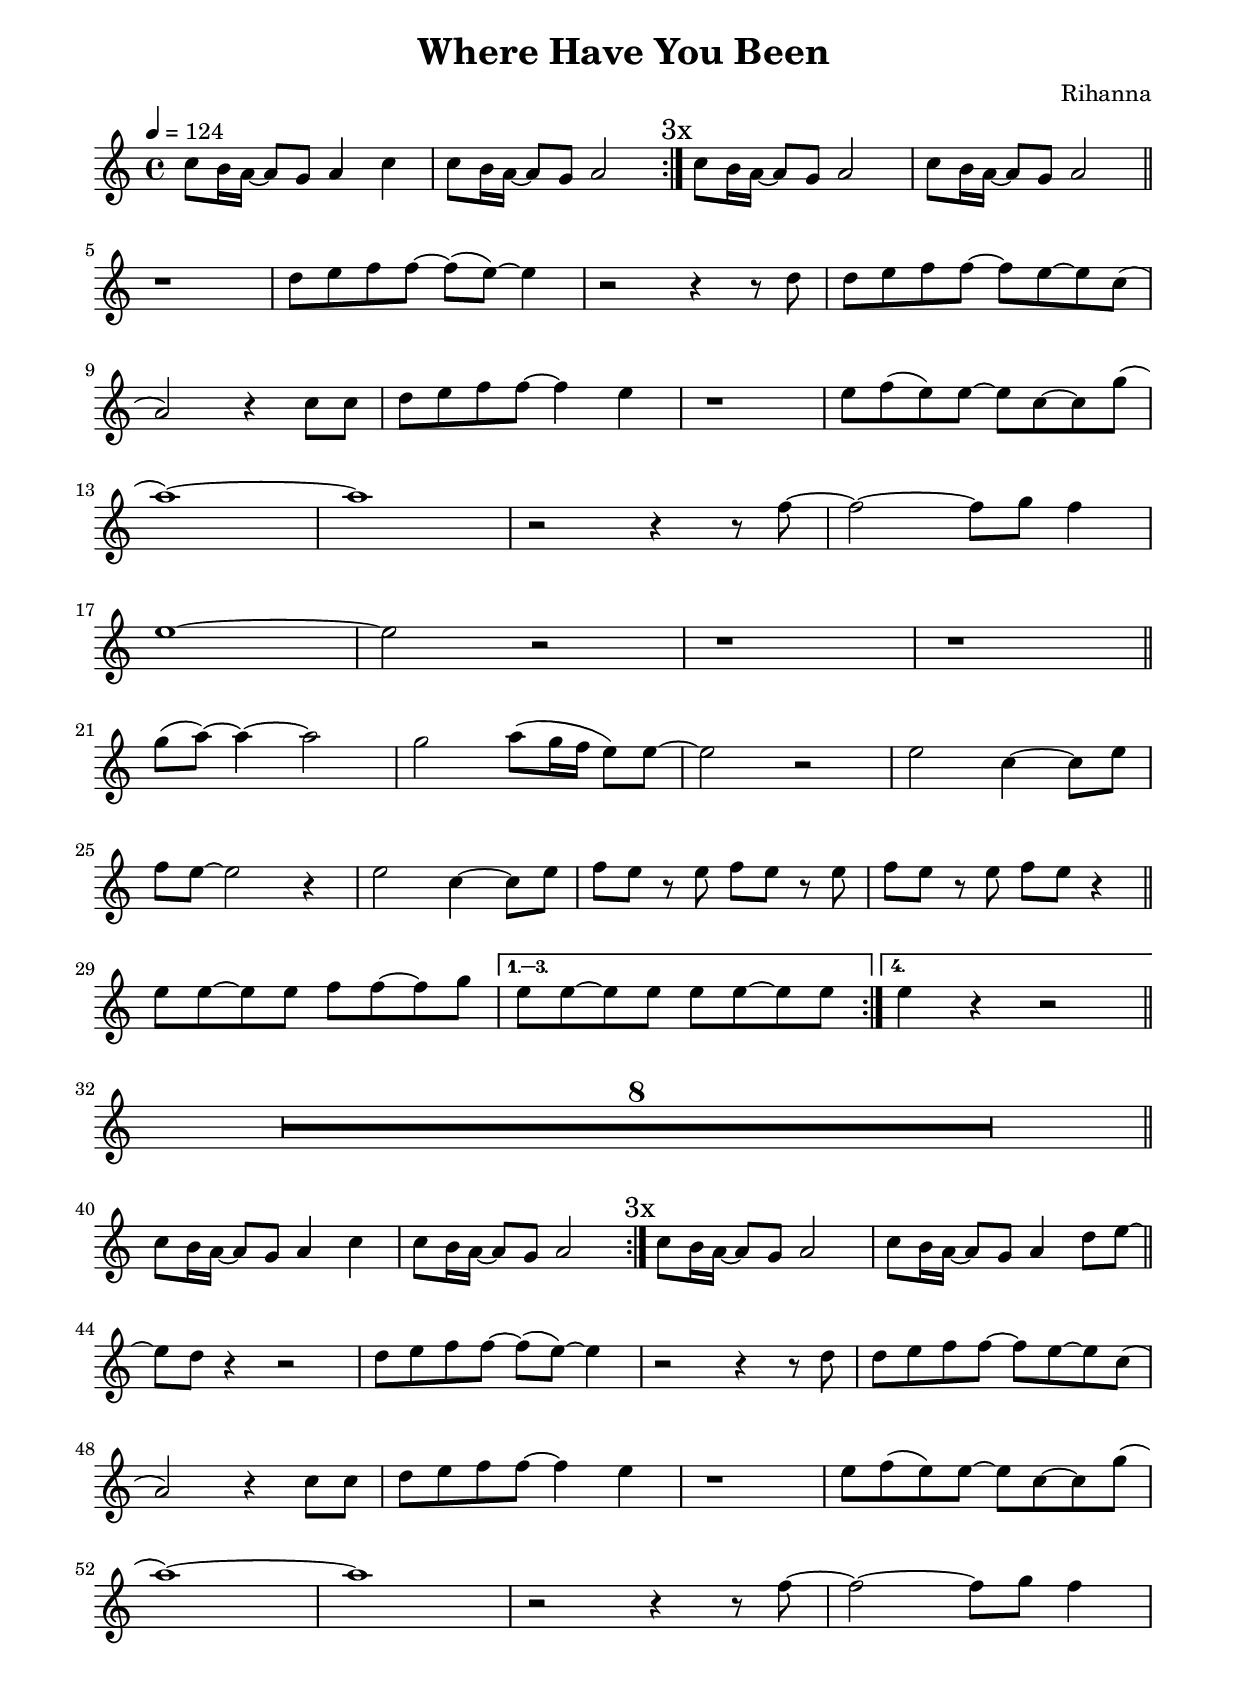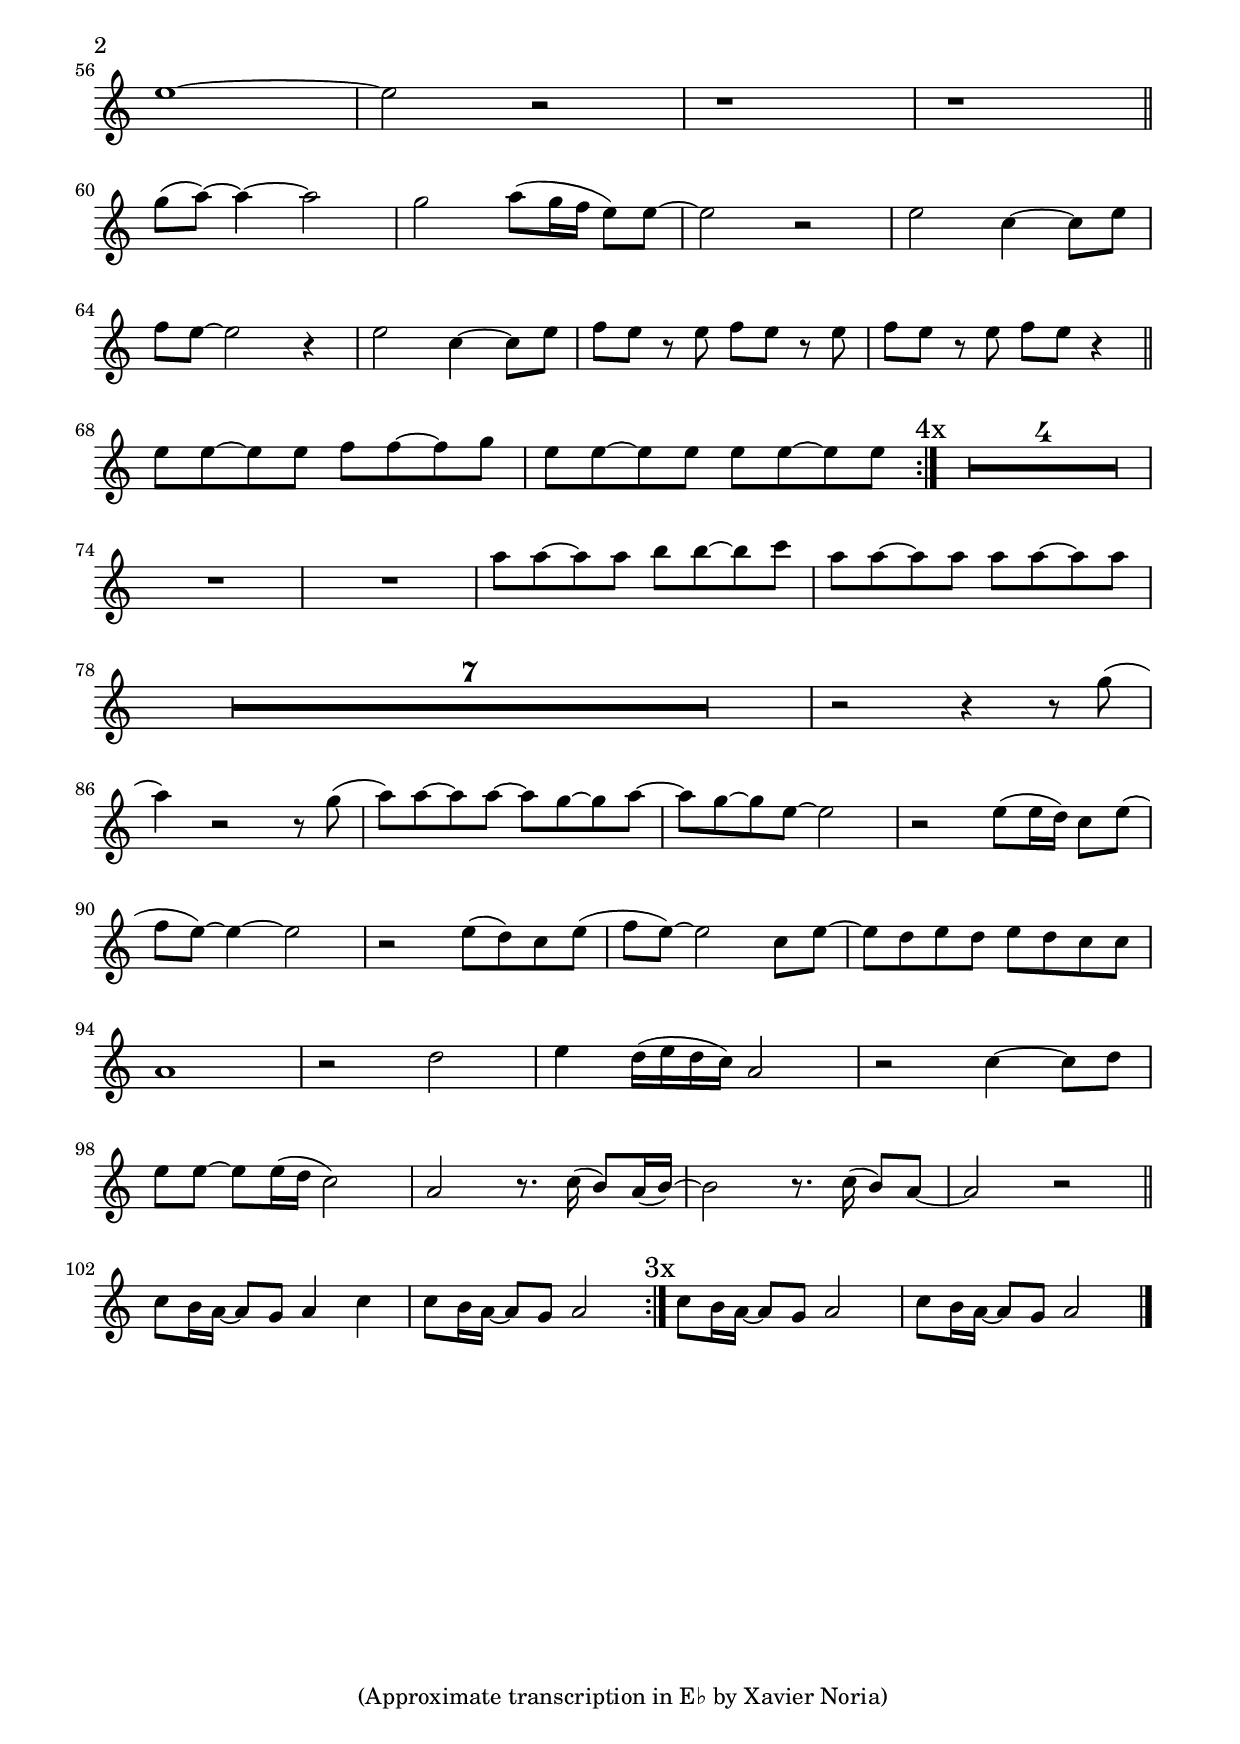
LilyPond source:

\version "2.16.2"

\include "../shared/common.ly"

phraseA = { c8 b16 a16 ~ a8 g8 a2 }

\header {
  title    = "Where Have You Been"
  composer = "Rihanna"
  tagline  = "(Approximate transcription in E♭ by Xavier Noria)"
}

melody = \relative c'' {
  \clef treble
  \key a \minor
  \time 4/4
  \tempo 4 = 124

  \repeat volta 3 {
    c8 b16 a16 ~ a8 g8 a4 c4 | \noBreak
    \phraseA | \noBreak
    \mark \markup {"3x"}
  }
  \phraseA | \noBreak
  \phraseA | \bar "||" \break

  r1 |
  d8 e8 f8 f8 ~ f8( e8) ~ e4 |
  r2 r4 r8 d8 |
  d8 e8 f8 f8 ~ f8 e8 ~ e8 c8( | \break

  a2) r4 c8 c8 |
  d8 e8 f8 f8 ~ f4 e4 |
  r1 |
  e8 f8( e8) e8 ~ e8 c8 ~ c8 g'8( | \break

  a1) ~ |
  a1 |
  r2 r4 r8 f8 ~ |
  f2 ~ f8 g8 f4 | \break

  e1 ~ |
  e2 r2 |
  r1 |
  r1 \bar "||" \break

  g8( a8) ~ a4 ~ a2 |
  g2 a8( g16 f16 e8) e8 ~ |
  e2 r2 |
  e2 c4 ~ c8 e8 | \break

  f8 e8 ~ e2 r4 |
  e2 c4 ~ c8 e8 |
  f8 e8 r8 e8 f8 e8 r8 e8 |
  f8 e8 r8 e8 f8 e8 r4 \bar "||" \break

  \repeat volta 4 { e8 e8 ~ e8 e8 f8 f8 ~ f8 g8 }
  \alternative {
    { e8 e8 ~ e8 e8 e8 e8 ~ e8 e8 | }
    { e4 r4 r2 | }
  }
  \bar "||" \break

  R1*8 \bar "||" \break
  
  % ----------------------------------------------------------------------------
  
  \repeat volta 3 {
    c8 b16 a16 ~ a8 g8 a4 c4 | \noBreak
    \phraseA | \noBreak
    \mark \markup {"3x"}
  }
  \phraseA | \noBreak
  c8 b16 a16 ~ a8 g8 a4 d8 e8 ~ | \bar "||" \break

  e8 d8 r4 r2 |
  d8 e8 f8 f8 ~ f8( e8) ~ e4 |
  r2 r4 r8 d8 |
  d8 e8 f8 f8 ~ f8 e8 ~ e8 c8( | \break

  a2) r4 c8 c8 |
  d8 e8 f8 f8 ~ f4 e4 |
  r1 |
  e8 f8( e8) e8 ~ e8 c8 ~ c8 g'8( | \break

  a1) ~ |
  a1 |
  r2 r4 r8 f8 ~ |
  f2 ~ f8 g8 f4 | \break

  e1 ~ |
  e2 r2 |
  r1 |
  r1 \bar "||" \break

  g8( a8) ~ a4 ~ a2 |
  g2 a8( g16 f16 e8) e8 ~ |
  e2 r2 |
  e2 c4 ~ c8 e8 | \break

  f8 e8 ~ e2 r4 |
  e2 c4 ~ c8 e8 |
  f8 e8 r8 e8 f8 e8 r8 e8 |
  f8 e8 r8 e8 f8 e8 r4 \bar "||" \break

  \repeat volta 4 {
    e8 e8 ~ e8 e8 f8 f8 ~ f8 g8 |
    e8 e8 ~ e8 e8 e8 e8 ~ e8 e8 |
    \mark \markup {"4x"} 
  }
  R1*4 \break
  
  R1 |
  R1 |
  a8 a8 ~ a8 a8 b8 b8 ~ b8 c8
  a8 a8 ~ a8 a8 a8 a8 ~ a8 a8 \break
  
  \once \override MultiMeasureRest #'minimum-length = #69
  R1*7 |
  r2 r4 r8 g8( | \break

  a4) r2 r8 g8( |
  a8) a8 ~ a8 a8 ~ a8 g8 ~ g8 a8 ~ |
  a8 g8 ~ g8 e8 ~ e2 |
  r2 e8( e16 d16) c8 e8( | \break

  f8 e8) ~ e4 ~ e2 |
  r2 e8( d8) c8 e8( |
  f8 e8) ~ e2 c8 e8 ~ |
  e8 d8 e8 d8 e8 d8 c8 c8 | \break

  a1 |
  r2 d2 |
  e4 d16( e16 d16 c16) a2 |
  r2 c4 ~ c8 d8 | \break

  e8 e8 ~ e8 e16( d16 c2) |
  a2 r8. c16( b8) a16( b16) ~ |
  b2 r8. c16( b8) a8 ~ |
  a2 r2 | \bar "||" \break

  \repeat volta 3 {
    c8 b16 a16 ~ a8 g8 a4 c4
    \phraseA |
    \mark \markup {"3x"}
  }
  \phraseA
  \phraseA \bar "|."
}

\score {
  { \melody }
}
